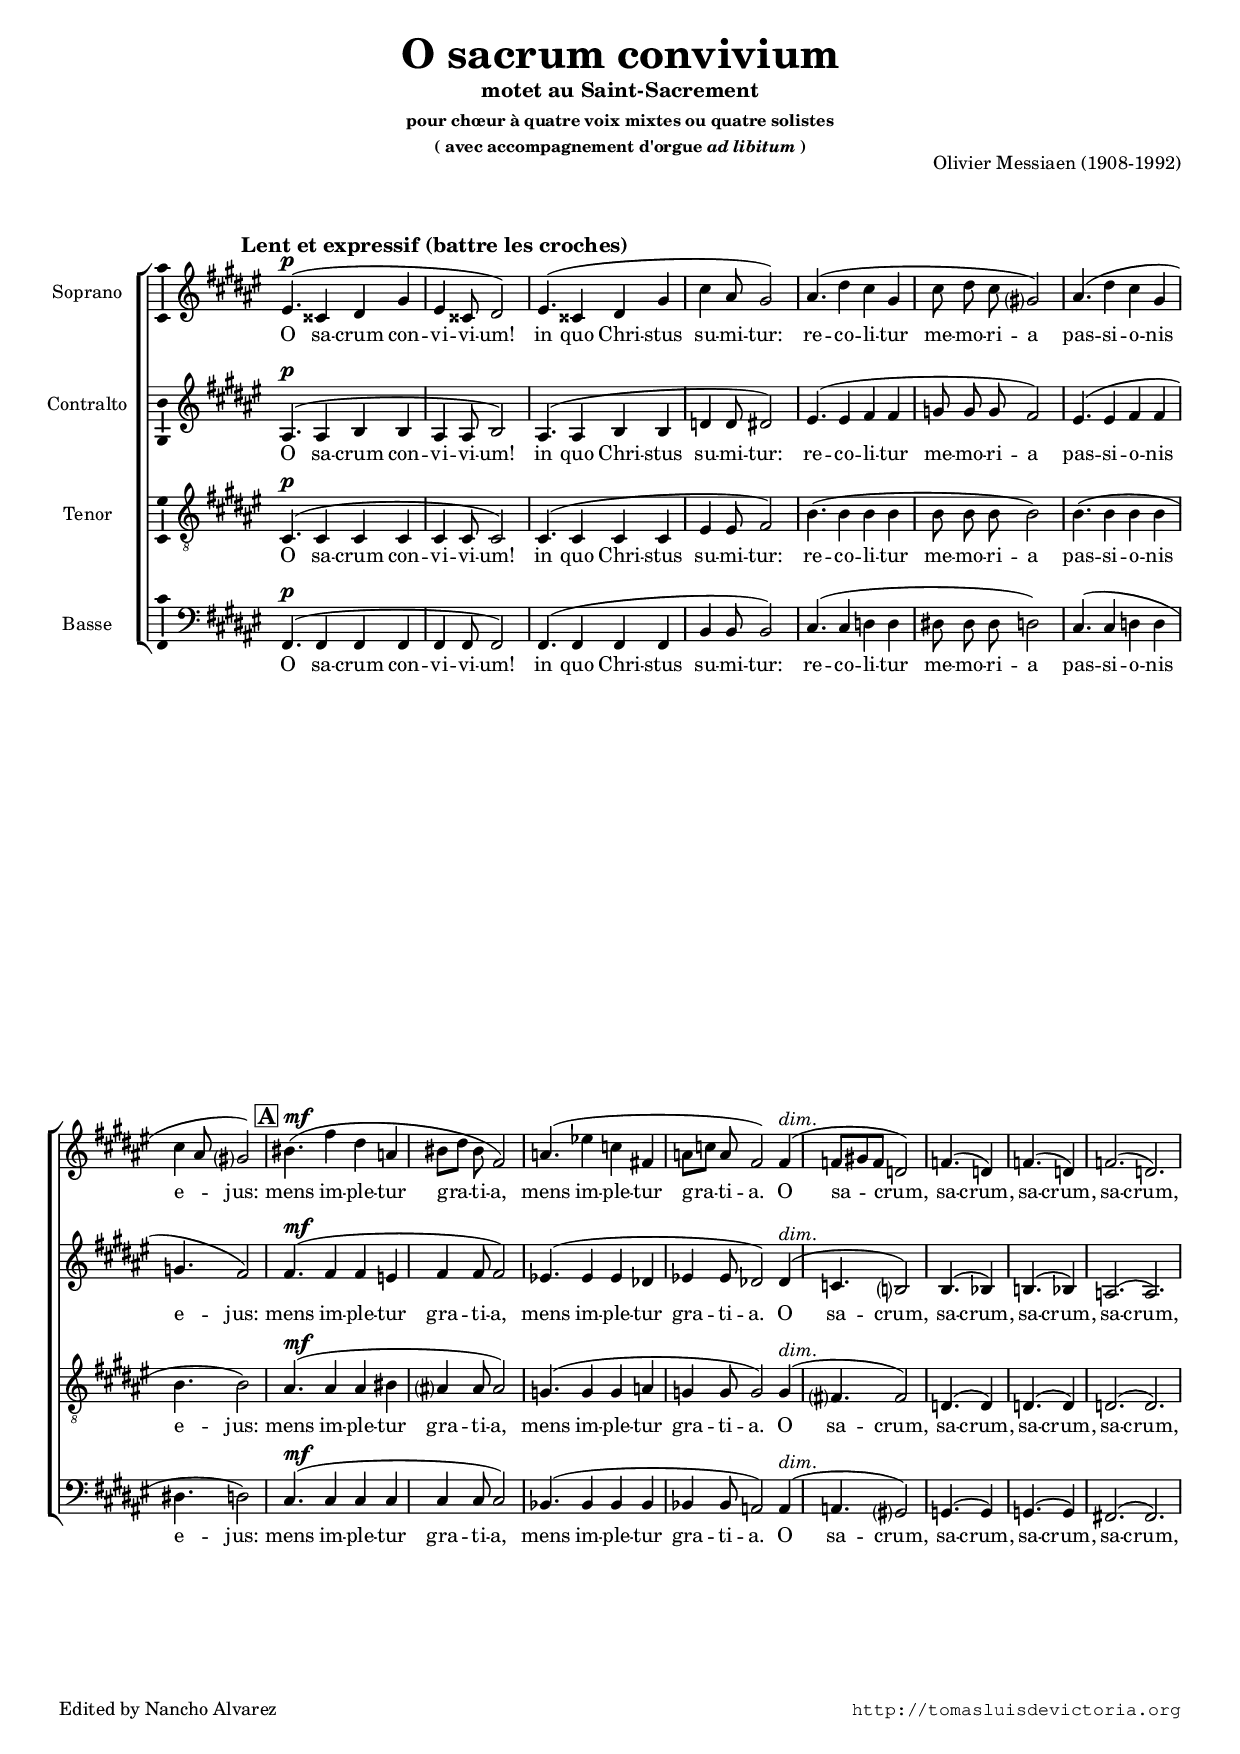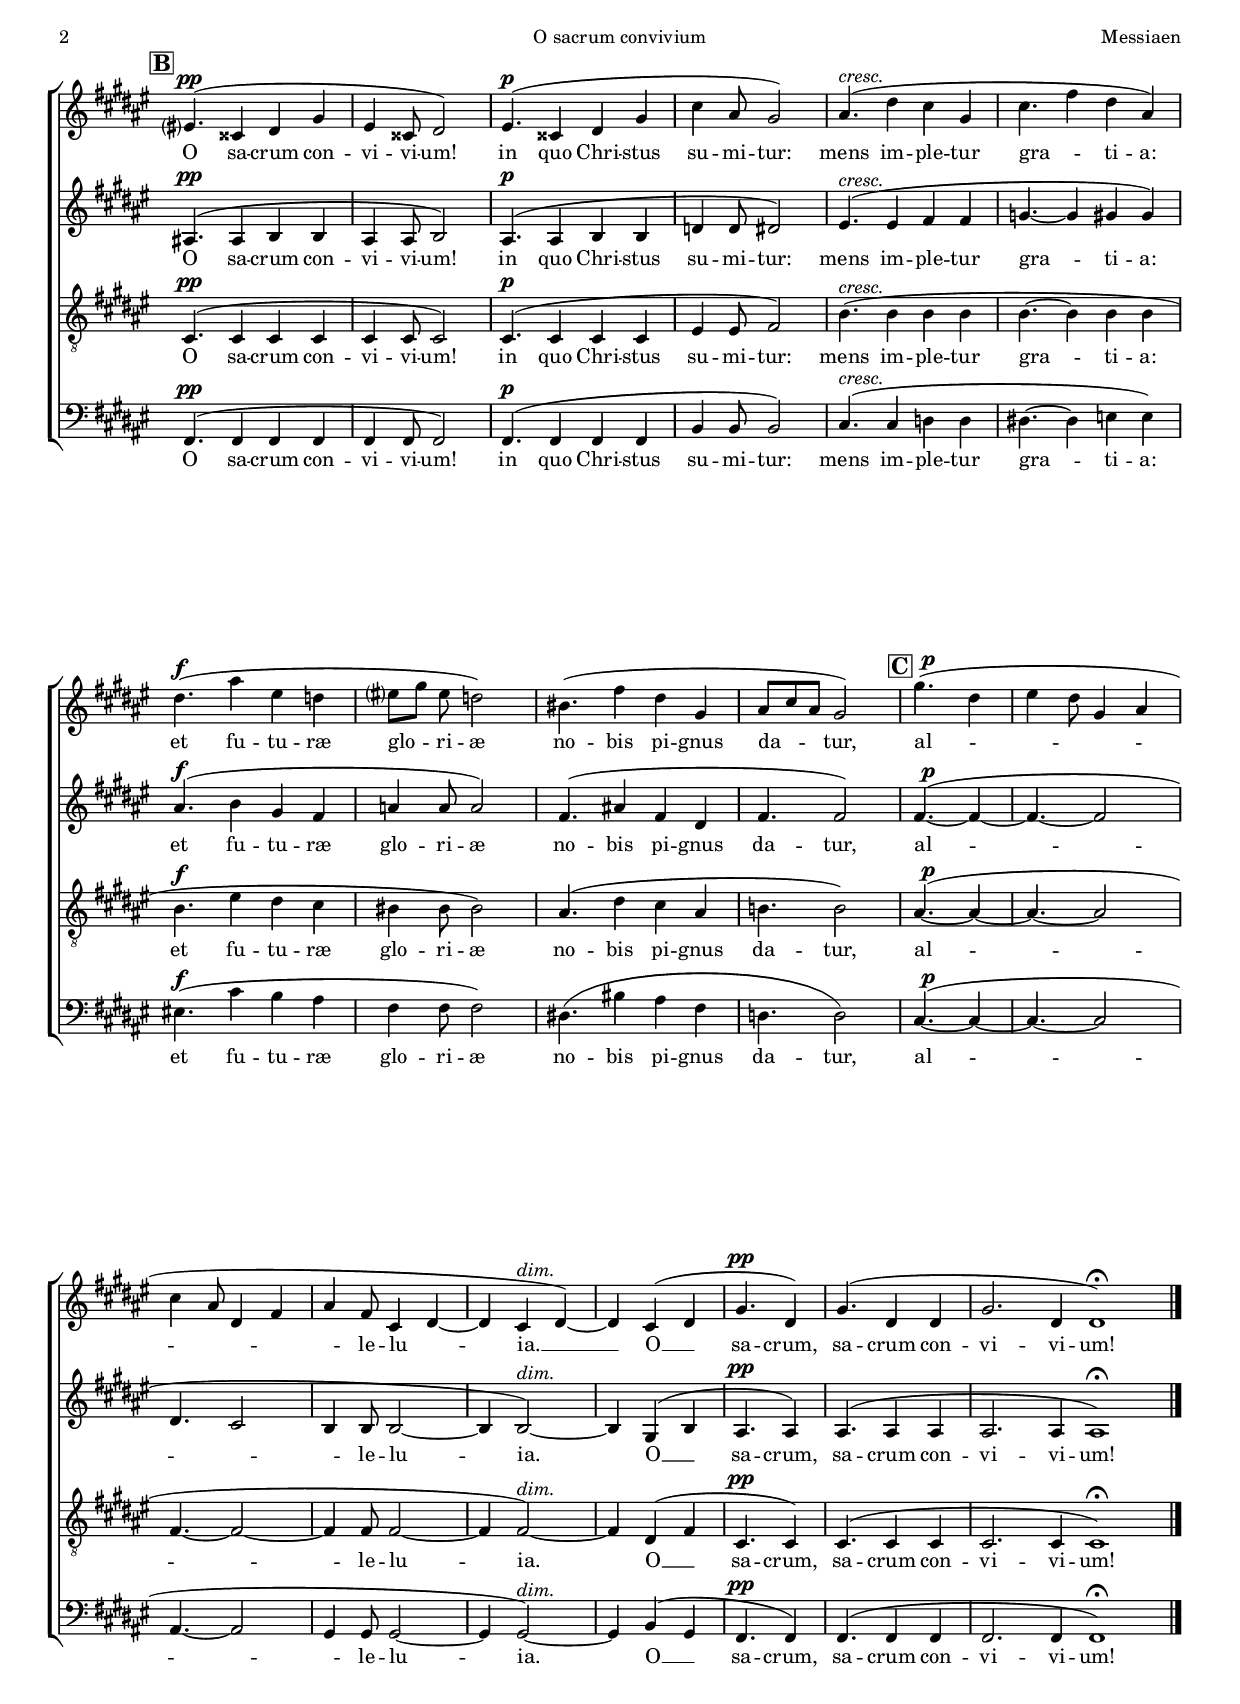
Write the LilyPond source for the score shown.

\version "2.11.45"

#(set-default-paper-size "a4")
#(set-global-staff-size 16)
#(ly:set-option 'point-and-click #f)

ss=\once \set suggestAccidentals = ##t


\header {
	title=\markup{\bigger \bigger \bigger "O sacrum convivium" }
	subtitle="motet au Saint-Sacrement"
	subsubtitle=\markup{\center-align{"pour chœur à quatre voix mixtes ou quatre solistes" \line{"( avec accompagnement d'orgue" \italic "ad libitum" ")" }}}
	composer="Olivier Messiaen (1908-1992)"
%	poet="Original un semitono más alto"
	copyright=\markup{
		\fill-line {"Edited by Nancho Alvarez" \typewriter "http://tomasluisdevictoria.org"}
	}
%	tagline=""
}

global={\key f \major 
	\cadenzaOn
	#(set-accidental-style 'forget 'Score)
	\set Staff.extraNatural = ##f
	s4.^\p s4 s s \bar "|"
	s4 s8 s2 \bar "|"
	s4. s4 s s \bar "|"
	s4 s8 s2 \bar "|"
	s4. s4 s s \bar "|"
	s8 s s s2 \bar "|"
	s4. s4 s s \bar "|"
	s8 s s s2 \bar "|" \mark \default
	\once \override DynamicText #'X-offset = #.1
	s4.^\mf s4 s s \bar "|" 
	s8 s s s2 \bar "|"
	s4. s4 s s \bar "|"
	s8 s s s2 s4^\markup{\italic "dim."} \bar "|"
	s8 s s s2 \bar "|"
	s4. s4 \bar "|"
	s4. s4 \bar "|"
	s2. s2. \bar "|" \mark \default
	s4.^\pp s4 s s \bar "|"
	s4 s8 s2 \bar "|"
	s4.^\p s4 s s \bar "|"
	s4 s8 s2 \bar "|"
	s4.^\markup{\italic "cresc."} s4 s s \bar "|"
	s4. s4 s s \bar "|"
	s4.^\f s4 s s \bar "|"
	s8 s s s2 \bar "|"
	s4. s4 s s \bar "|"
	s8 s s s2 \bar "|" \mark \default
	\once \override DynamicText #'X-offset = #1
	s4.^\p s4 \bar "|"
	s4 s8 s4 s \bar "|"
	s4 s8 s4 s \bar "|"
	s4 s8 s4 s \bar "|"
	s4 s^\markup{\italic "dim."} s \bar "|"
	s s s \bar "|"
	s4. ^\pp s4 \bar "|"
	s4. s4 s \bar "|"
	s2. s4 s1^\fermata
	
\bar "|." }


cantus=\relative c'{
	\dynamicUp
	\autoBeamOff
	\slurUp
	\override TextScript #'X-offset = #-5
	s4*0^\markup{\bigger \bold "Lent et expressif (battre les croches)"}
	e4.( cis4 d g 
	e4 cis8 d2) 
	e4.( cis4 d g
	c4 a8 g2) 
	a4.( d4 c g
	c8 d c g?2)
	a4.( d4 c g
	c4 a8 g?2)
	b4.( f'4 d aes
	#(set-accidental-style 'no-reset 'Staff)
	b!8[ d] b f2)
	#(set-accidental-style 'forget 'Staff)
	aes4.( eeses'4 ces f,!
	#(set-accidental-style 'no-reset 'Staff)
	aes!8[ ces!] aes f2) f4(
	fes8[ g! fes] des2)
	#(set-accidental-style 'forget 'Staff)
	fes4.( des4)
	fes4.( des4)
	fes2.( des)
				\break
	e?4.( cis4 d g 
	e4 cis8 d2) 
	e4.( cis4 d g
	c4 a8 g2) 
	a4.( d4 c g
	c4. f4 d a)
	d4.( a'4 e des
	e?8[ g] e des2)
	b4.( f'4 d g,
	a8[ c a] g2)
	g'4.( d4
	e4 d8 g,4 a
	c4 a8 d,4 f
	a4 f8 c4 d ~
	d c d) ~
	d c( d
	g4. d4)
	g4.( d4 d
	g2. d4 d1)
	
}

altus=\relative c'{
	\dynamicUp
	\autoBeamOff
	\slurUp
	#(set-accidental-style 'no-reset 'Staff)
	a4.( a4 bes bes
	a a8 bes2)
	a4.( a4 bes bes
	des4 des8 d2)
	e4.( e4 f f
	ges8 ges ges f2)
	#(set-accidental-style 'forget 'Staff)
	e4.( e4 f f
	ges4. f2)
	f4.( f4 f ees
	#(set-accidental-style 'no-reset 'Staff)
	f4 f8 f2)
	eeses4.( eeses4 eeses deses
	#(set-accidental-style 'forget 'Staff)
	eeses4 
	#(set-accidental-style 'no-reset 'Staff)
	    eeses8 deses!2) deses4(
	ces4. bes?2)
	bes4.( beses4)
	bes4.( beses4)
	aes2.( aes2.)
	#(set-accidental-style 'forget 'Staff)
	a!4.( a4 bes bes
	a a8 bes2)
	a4.( a4 bes bes
	#(set-accidental-style 'no-reset 'Staff)
	des4 des8 d2)
	#(set-accidental-style 'forget 'Staff)
	e4.( e4 f f
	ges4. ~ ges4 g! g)
	a4.( bes4 g f
	#(set-accidental-style 'no-reset 'Staff)
	aes4 aes8 aes2)
	f4.( a4 f d
	f4. f2)
	#(set-accidental-style 'forget 'Staff)
	f4.( ~ f4 ~
	f4. ~ f2
	d4. c2 
	bes4 bes8 bes2 ~
	bes4 bes2) ~
	bes4 g( bes
	a4. a4)
	a4.( a4 a
	a2. a4 a1)
}

tenor=\relative c{
	\dynamicUp
	\autoBeamOff
	\slurUp
	c4.( c4 c c
	c4 c8 c2)
	c4.( c4 c c
	e4 e8 f2)
	bes4.( bes4 bes bes
	bes8 bes bes bes2)
	bes4.( bes4 bes bes 
	bes4. bes2)
	a4.( a4 a b
	a?4 a8 a2)
	#(set-accidental-style 'no-reset 'Staff)
	ges4.( ges4 ges aes
	ges!4 ges8 ges2) ges4(
	f?4. f2)
	des4.( des4)
	des!4.( des4)
	des!2.( des)
	c4.( c4 c c
	c4 c8 c2)
	c4.( c4 c c
	#(set-accidental-style 'forget 'Staff)
	e4 e8 f2)
	bes4.( bes4 bes bes
	bes4. ~ bes4 bes bes
	bes4.( e4 d c
	#(set-accidental-style 'no-reset 'Staff)
	b4 b8 b2)
	#(set-accidental-style 'forget 'Staff)
	a4.( d4 c a
	bes!4. bes2)
	a4.( ~ a4 ~
	a4. ~ a2 
	f4. ~ f2 ~
	f4 f8 f2 ~
	f4 f2) ~
	f4 d( f
	c4. c4)
	c4.( c4 c
	c2. c4 c1)
}

bassus=\relative c,{
	\dynamicUp
	\autoBeamOff
	\slurUp
	f4.( f4 f f
	f4 f8 f2)
	f4.( f4 f f
	bes4 bes8 bes2)
	#(set-accidental-style 'no-reset 'Staff)
	c4.( c4 des des
	d8 d d des2)
	c4.( c4 des! des
	d4. des2)
	c4.( c4 c c 
	c4 c8 c2)
	beses4.( beses4 beses beses
	beses! beses8 aes2) aes4(
	aes!4. g?2)
	ges4.( ges4)
	ges!4.( ges4)
	f!2.( f)
	f4.( f4 f f
	f4 f8 f2)
	f4.( f4 f f
	#(set-accidental-style 'forget 'Staff)
	bes4 bes8 bes2)
	#(set-accidental-style 'no-reset 'Staff)
	c4.( c4 des! des
	d4. ~ d4 ees ees)
	e!4.( c'4 bes a
	f4 f8 f2)
	d!4.( b'4 a f
	des4. des2)
	c4.( ~ c4 ~
	c4. ~ c2
	#(set-accidental-style 'forget 'Staff)
	a4. ~ a2
	g4 g8 g2 ~
	g4 g2) ~
	g4 bes4( g
	f4. f4)
	f4.( f4 f
	f2. f4 f1)
	
}


textocantus=\lyricmode{
O sa -- crum con -- vi -- vi -- um!
in quo Chri -- stus su -- mi -- tur:
re -- co -- li -- tur
me -- mo -- ri -- a
pas -- si -- o -- nis e -- _ jus:
mens im -- ple -- tur gra -- _ ti -- a,
mens im -- ple -- tur gra -- _ ti -- a.
O sa -- _ _ crum,
sa -- crum,
sa -- crum,
sa -- crum,
O sa -- crum con -- vi -- vi -- um!
in quo Chri -- stus su -- mi -- tur:
mens im -- ple -- tur gra -- _ ti -- a:
et fu -- tu -- ræ glo -- _ ri -- æ
no -- bis pi -- gnus da -- _ _ tur,
al -- _ _ _ _ _ _ _ _ _ _ le -- lu -- _ _ ia. __ _ _  
O __ _ sa -- crum,
sa -- crum con -- vi -- vi -- um!
}

textoaltus=\lyricmode{
O sa -- crum con -- vi -- vi -- um!
in quo Chri -- stus su -- mi -- tur:
re -- co -- li -- tur
me -- mo -- ri -- a
pas -- si -- o -- nis e -- jus:
mens im -- ple -- tur gra -- ti -- a,
mens im -- ple -- tur gra -- ti -- a.
O sa -- crum,
sa -- crum,
sa -- crum,
sa -- crum,
O sa -- crum con -- vi -- vi -- um!
in quo Chri -- stus su -- mi -- tur:
mens im -- ple -- tur gra -- _ ti -- a:
et fu -- tu -- ræ glo -- ri -- æ
no -- bis pi -- gnus da -- tur,
al -- _ _ _ _ _ _ le -- lu -- _ ia. _  
O __ _ sa -- crum,
sa -- crum con -- vi -- vi -- um!
}

textotenor=\lyricmode{
O sa -- crum con -- vi -- vi -- um!
in quo Chri -- stus su -- mi -- tur:
re -- co -- li -- tur
me -- mo -- ri -- a
pas -- si -- o -- nis e -- jus:
mens im -- ple -- tur gra -- ti -- a,
mens im -- ple -- tur gra -- ti -- a.
O sa -- crum,
sa -- crum,
sa -- crum,
sa -- crum,
O sa -- crum con -- vi -- vi -- um!
in quo Chri -- stus su -- mi -- tur:
mens im -- ple -- tur gra -- _ ti -- a:
et fu -- tu -- ræ glo -- ri -- æ
no -- bis pi -- gnus da -- tur,
al -- _ _ _ _ _ _ le -- lu -- _ ia. _  
O __ _ sa -- crum,
sa -- crum con -- vi -- vi -- um!	
}

textobassus=\lyricmode{
O sa -- crum con -- vi -- vi -- um!
in quo Chri -- stus su -- mi -- tur:
re -- co -- li -- tur
me -- mo -- ri -- a
pas -- si -- o -- nis e -- jus:
mens im -- ple -- tur gra -- ti -- a,
mens im -- ple -- tur gra -- ti -- a.
O sa -- crum,
sa -- crum,
sa -- crum,
sa -- crum,
O sa -- crum con -- vi -- vi -- um!
in quo Chri -- stus su -- mi -- tur:
mens im -- ple -- tur gra -- _ ti -- a:
et fu -- tu -- ræ glo -- ri -- æ
no -- bis pi -- gnus da -- tur,
al -- _ _ _ _ _ _ le -- lu -- _ ia. _  
O __ _ sa -- crum,
sa -- crum con -- vi -- vi -- um!		
}



\score {\transpose c cis{
\new ChoirStaff<<

	\new Staff <<\global
	\new Voice="v1" {
		\set Staff.instrumentName="Soprano " 
		\clef "treble"
		\cantus }
	\new Lyrics \lyricsto "v1" {\textocantus }
	>>

	
	\new Staff << \global
	\new Voice="v2" {
		\set Staff.instrumentName="Contralto "
		\clef "treble" 
		\altus}
	\new Lyrics \lyricsto "v2" {\textoaltus }
	>>

	
	\new Staff <<\global
	\new Voice="v3" {
		\set Staff.instrumentName="Tenor "
		\clef "G_8"
		\tenor }
	\new Lyrics \lyricsto "v3" {\textotenor }
	>>
	

	\new Staff <<\global
	\new Voice="v4" {
		\set Staff.instrumentName="Basse "
		\clef "bass" 
		\bassus }
	\new Lyrics \lyricsto "v4" {\textobassus}
	>>
	
>>

	}%transpose

\layout{ 
	%\context {\Lyrics \override VerticalAxisGroup #'minimum-Y-extent = #'(-0 . 0) }
	\context {\Score 
		\override BarNumber #'padding = #2 
		 markFormatter = #format-mark-box-letters
	}
	\context {\Lyrics 
		%\override LyricText #'font-size = #2 
		\override LyricHyphen #'minimum-distance = #0.33
	}\context {\Voice 
		melismaBusyProperties = #'()
		autoBeam= ##f
	}
	%\context { \RemoveEmptyStaffContext }
	\context {\Staff
		\consists Ambitus_engraver
		\remove Time_signature_engraver
	}
}

%\midi {}

}


\paper{
	evenHeaderMarkup=\markup  \fill-line { \fromproperty #'page:page-number-string "O sacrum convivium" "Messiaen" }
	oddHeaderMarkup= \markup  \fill-line { \on-the-fly #not-first-page "Messiaen" \on-the-fly #not-first-page "O sacrum convivium" \on-the-fly #not-first-page \fromproperty #'page:page-number-string }
	%system-count=8
	line-width=19.0\cm
	between-system-padding = 0
	ragged-last-bottom = ##f
}
